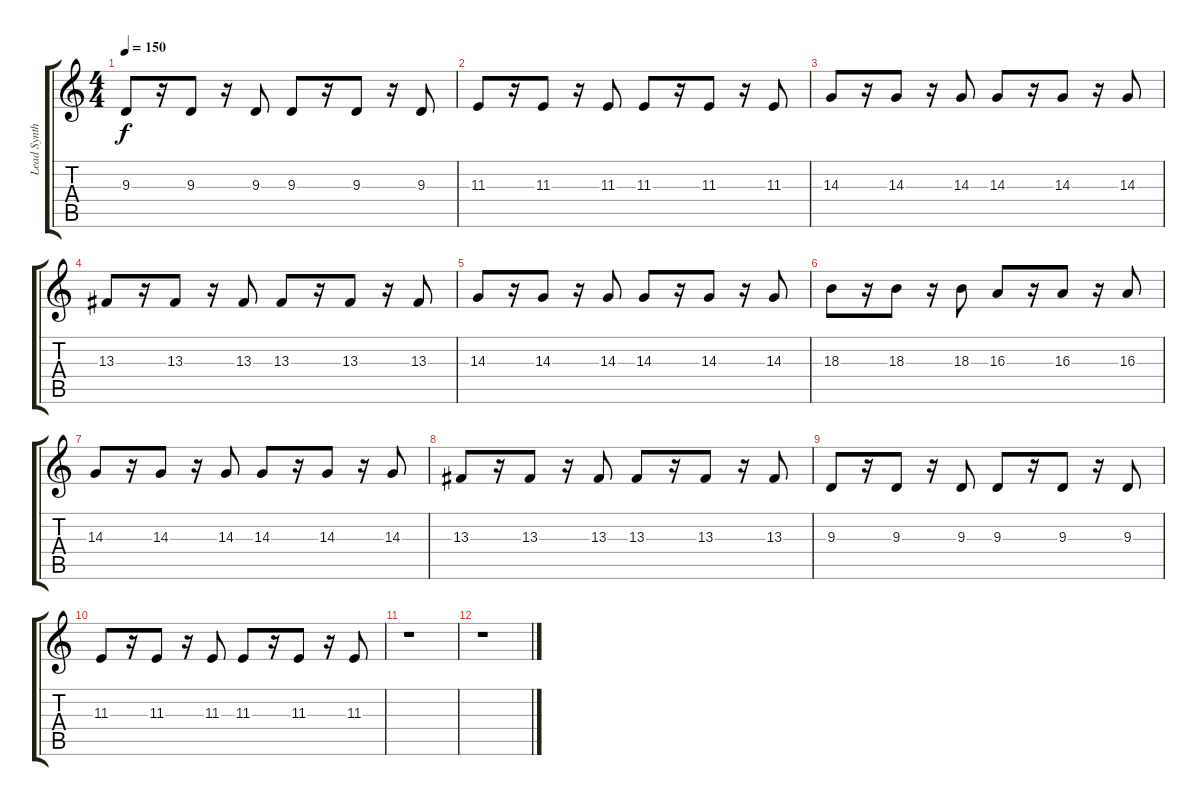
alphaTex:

\track ("Lead Synth" "Lead Synth") {instrument lead2sawtooth}
\staff {score tabs}
\tuning (D4 A3 F3 C3 G2 C2) {hide}
\ts (4 4)
\tempo 150
\clef g2
\ks c
9.3.8{dy f} r.16 9.3.8 r.16 9.3.8 9.3.8 r.16 9.3.8 r.16 9.3.8 |
11.3.8 r.16 11.3.8 r.16 11.3.8 11.3.8 r.16 11.3.8 r.16 11.3.8 |
14.3.8 r.16 14.3.8 r.16 14.3.8 14.3.8 r.16 14.3.8 r.16 14.3.8 |
13.3.8 r.16 13.3.8 r.16 13.3.8 13.3.8 r.16 13.3.8 r.16 13.3.8 |
14.3.8 r.16 14.3.8 r.16 14.3.8 14.3.8 r.16 14.3.8 r.16 14.3.8 |
18.3.8 r.16 18.3.8 r.16 18.3.8 16.3.8 r.16 16.3.8 r.16 16.3.8 |
14.3.8 r.16 14.3.8 r.16 14.3.8 14.3.8 r.16 14.3.8 r.16 14.3.8 |
13.3.8 r.16 13.3.8 r.16 13.3.8 13.3.8 r.16 13.3.8 r.16 13.3.8 |
9.3.8 r.16 9.3.8 r.16 9.3.8 9.3.8 r.16 9.3.8 r.16 9.3.8 |
11.3.8 r.16 11.3.8 r.16 11.3.8 11.3.8 r.16 11.3.8 r.16 11.3.8 |
r.1 |
r.1
